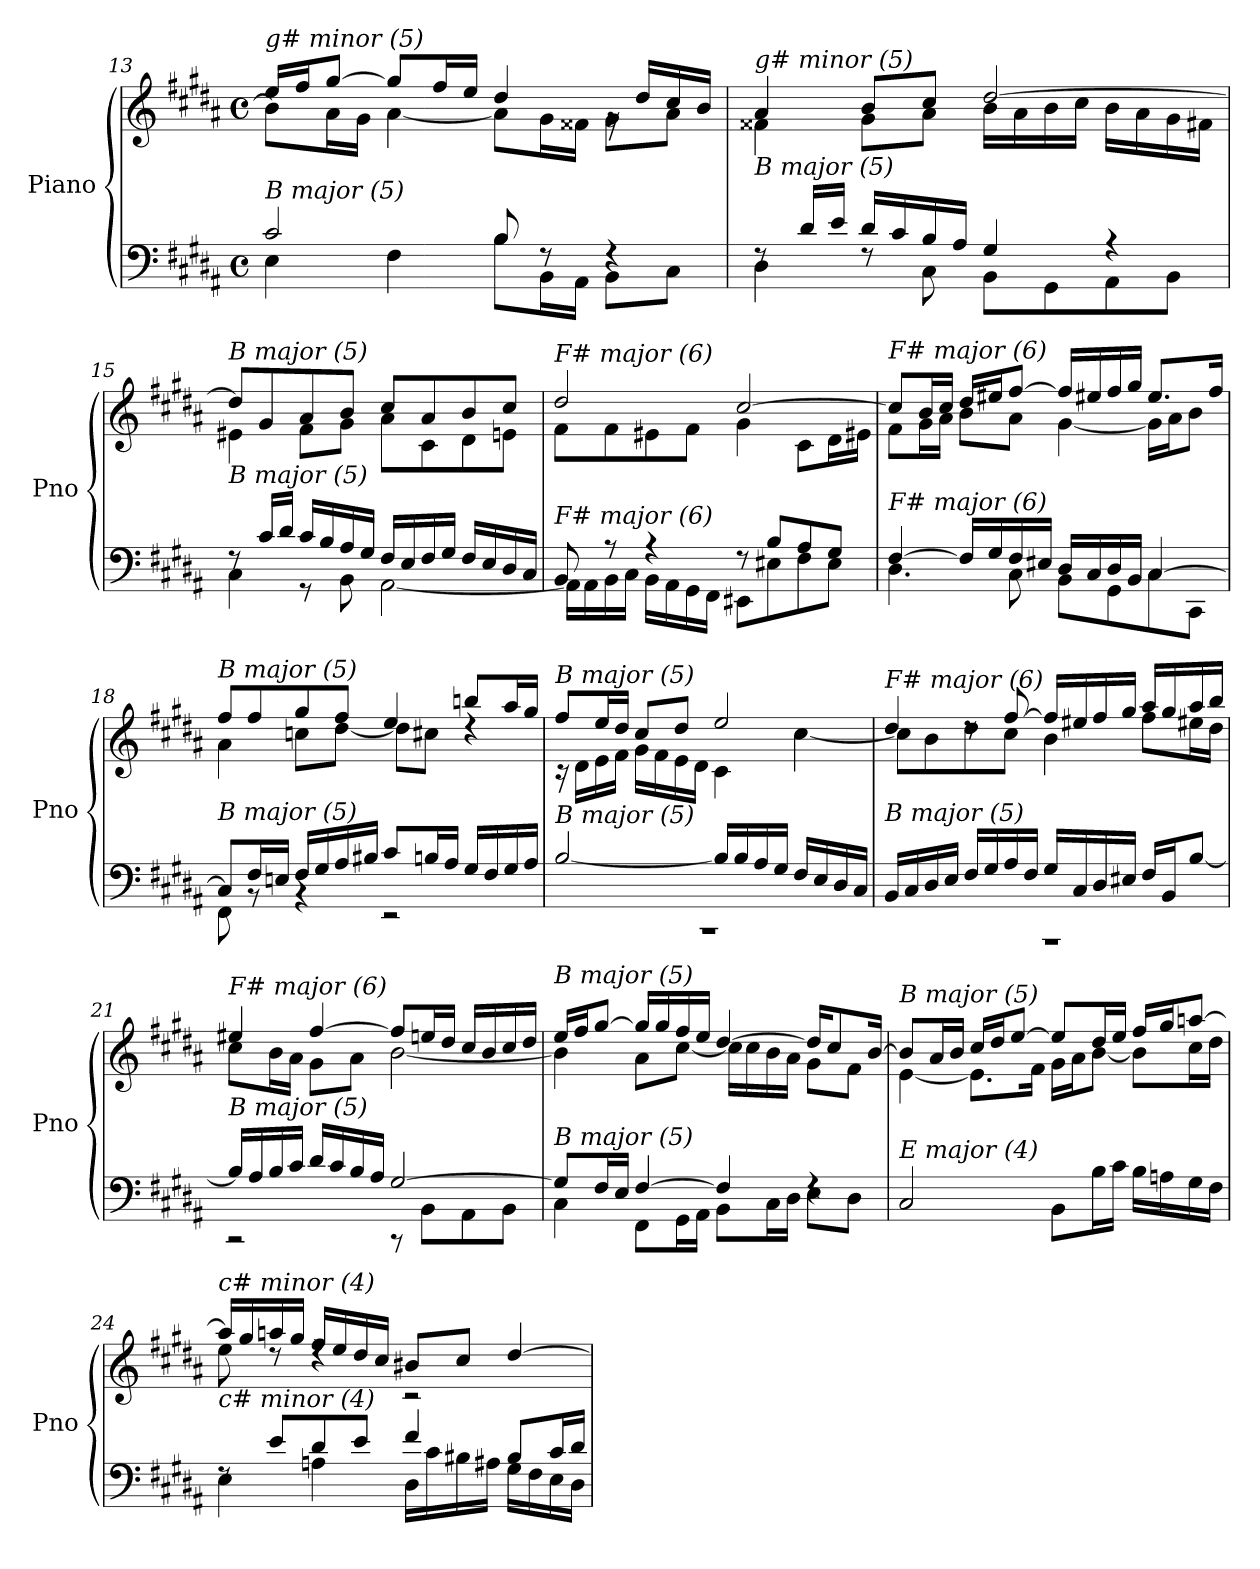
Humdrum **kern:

**kern	**kern
*part1	*part1
*staff2	*staff1
*I"Piano	*
*I'Pno	*
*clefF4	*clefG2
*k[f#c#g#d#a#]	*k[f#c#g#d#a#]
*M4/4	*M4/4
*met(c)	*met(c)
=13	=13
*^	*^
!	!	!LO:TX:i:t=g# minor (5)	!
!LO:TX:i:t=B major (5)	!	!	!
2c#/	4E\	16ee/LL	8b\L]
.	.	16ff#/J	.
.	.	[8gg#/J	16a#\L
.	.	.	16g#\JJ
.	4F#\	8gg#/L]	[4a#\
.	.	16ff#/L	.
.	.	16ee/JJ	.
8B/	8B\L	4dd#/	8a#\L]
8rF	16BB\L	.	16g#\L
.	16AA#\JJ	.	16f##X\JJ
4rF	8BB\L	16rg	8g#\L
.	.	16dd#/LL	.
.	8C#\J	16cc#/	8a#\J
.	.	16b/JJ	.
!!LO:PB:g=z	!!
=14	=14	=14	=14
!	!	!LO:TX:i:t=g# minor (5)	!
!LO:TX:i:t=B major (5)	!	!	!
8rF	4D#\	4a#/	4f##X\
16d#/LL	.	.	.
16e/JJ	.	.	.
16d#/LL	8rF	8b/L	8g#\L
16c#/	.	.	.
16B/	8C#\	8cc#/J	8a#\J
16A#/JJ	.	.	.
4G#/	8BB\L	[2dd#/	16b\LL
.	.	.	16a#\
.	8GG#\	.	16b\
.	.	.	16cc#\JJ
4r	8AA#\	.	16b\LL
.	.	.	16a#\
.	8BB\J	.	16g#\
.	.	.	16f#X\JJ
=15	=15	=15	=15
!	!	!LO:TX:i:t=B major (5)	!
!LO:TX:i:t=B major (5)	!	!	!
8rF	4C#\	8dd#/L]	4e#X\
16c#/LL	.	8g#/	.
16d#/JJ	.	.	.
16c#/LL	8r	8a#/	8f#\L
16B/	.	.	.
16A#/	8BB\	8b/J	8g#\J
16G#/JJ	.	.	.
16F#/LL	[2AA#\	8cc#/L	8a#\L
16E/	.	.	.
16F#/	.	8a#/	8c#\
16G#/JJ	.	.	.
16F#/LL	.	8b/	8d#\
16E/	.	.	.
16D#/	.	8cc#/J	8en\J
16C#/JJ	.	.	.
=16	=16	=16	=16
!	!	!LO:TX:i:t=F# major (6)	!
!LO:TX:i:t=F# major (6)	!	!	!
8BB/	16AA#\LL]	2dd#/	8f#\L
.	16AA#\	.	.
8r	16BB\	.	8f#\
.	16C#\JJ	.	.
4r	16BB\LL	.	8e#X\
.	16AA#\	.	.
.	16GG#\	.	8f#\J
.	16FF#\JJ	.	.
8r	8EE#X\L	[2cc#/	4g#\
8B/L	8E#X\	.	.
8A#/	8F#\	.	8c#\L
8G#/J	8E#\J	.	16d#\L
.	.	.	16e#X\JJ
!!LO:LB:g=z	!!
=17	=17	=17	=17
!	!	!LO:TX:i:t=F# major (6)	!
!LO:TX:i:t=F# major (6)	!	!	!
[4F#/	4.D#\	8cc#/L]	8f#\L
.	.	16b/L	16g#\L
.	.	16cc#/JJ	16a#\JJ
16F#/LL]	.	16dd#/LL	8b\L
16G#/	.	16ee#X/J	.
16F#/	8C#\	[8ff#/J	8a#\J
16E#X/JJ	.	.	.
16D#/LL	8BB\L	16ff#/LL]	[4g#\
16C#/	.	16ee#X/	.
16D#/	8GG#\	16ff#/	.
16BB/JJ	.	16gg#/JJ	.
[4C#/	8C#\	8.ee#/L	16g#\LL]
.	.	.	16a#\J
.	8CC#\J	.	8b\J
.	.	16ff#/Jk	.
=18	=18	=18	=18
!	!	!LO:TX:i:t=B major (5)	!
!LO:TX:i:t=B major (5)	!	!	!
8C#/L]	8FF#\	8ff#/L	4a#\
16F#/L	8rBB	8ff#/	.
16En/JJ	.	.	.
16F#/LL	4rBB	8gg#/	8ccni\L
16G#/	.	.	.
16A#/	.	8ff#/J	[8dd#\J
16B#X/JJ	.	.	.
8c#/L	2r	4ee/	8dd#\L]
16Bn/L	.	.	8cc#\J
16A#/JJ	.	.	.
16G#/LL	.	8bbn/L	4rdd
16F#/	.	.	.
16G#/	.	16aa#/L	.
16A#/JJ	.	16gg#/JJ	.
!!LO:LB:g=z	!!
=19	=19	=19	=19
!	!	!LO:TX:i:t=B major (5)	!
!LO:TX:i:t=B major (5)	!	!	!
1rCC	[2B/	8ff#/L	16r
.	.	.	16d#\LL
.	.	16ee/L	16e\
.	.	16dd#/JJ	16f#\JJ
.	.	8cc#/L	16g#\LL
.	.	.	16f#\
.	.	8dd#/J	16e\
.	.	.	16d#\JJ
.	16B/LL]	2ee/	4c#\
.	16B/	.	.
.	16A#/	.	.
.	16G#/JJ	.	.
.	16F#/LL	.	[4cc#\
.	16E/	.	.
.	16D#/	.	.
.	16C#/JJ	.	.
!!LO:LB:g=z	!!
=20	=20	=20	=20
!	!	!LO:TX:i:t=F# major (6)	!
!LO:TX:i:t=B major (5)	!	!	!
1rAAA	16BB/LL	4dd#/	8cc#\L]
.	16C#/	.	.
.	16D#/	.	8b\
.	16E/JJ	.	.
.	16F#/LL	8rdd	8dd#\
.	16G#/	.	.
.	16A#/	[8ff#/	8cc#\J
.	16F#/JJ	.	.
.	16G#/LL	16ff#/LL]	4b\
.	16C#/	16ee#X/	.
.	16D#/	16ff#/	.
.	16E#X/JJ	16gg#/JJ	.
.	16F#/LL	16aa#/LL	8ff#\L
.	16BB/J	16gg#/	.
.	[8B/J	16aa#/	16ee#X\L
.	.	16bb/JJ	16dd#\JJ
=21	=21	=21	=21
!	!	!LO:TX:i:t=F# major (6)	!
!LO:TX:i:t=B major (5)	!	!	!
2rCC	16B/LL]	4ee#X/	8cc#\L
.	16A#/	.	.
.	16B/	.	16b\L
.	16c#/JJ	.	16a#\JJ
.	16d#/LL	[4ff#/	8g#\L
.	16c#/	.	.
.	16B/	.	8a#\J
.	16A#/JJ	.	.
[2G#/	8rCC	8ff#/L]	[2b\
.	8BB\L	16een/L	.
.	.	16dd#/JJ	.
.	8AA#\	16cc#/LL	.
.	.	16b/	.
.	8BB\J	16cc#/	.
.	.	16dd#/JJ	.
!!LO:LB:g=z	!!
=22	=22	=22	=22
!	!	!LO:TX:i:t=B major (5)	!
!LO:TX:i:t=B major (5)	!	!	!
8G#/L]	4C#\	16ee/LL	4b\]
.	.	16ff#/J	.
16F#/L	.	[8gg#/J	.
16E/JJ	.	.	.
[4F#/	8FF#\L	16gg#/LL]	8a#\L
.	.	16gg#/	.
.	16GG#\L	16ff#/	[8cc#\J
.	16AA#\JJ	16ee/JJ	.
4F#/]	8BB\L	[4dd#/	16cc#\LL]
.	.	.	16cc#\
.	16C#\L	.	16b\
.	16D#\JJ	.	16a#\JJ
4rF	8E\L	16dd#/KL]	8g#\L
.	.	8cc#/	.
.	8D#\J	.	8f#\J
.	.	[16b/Jk	.
*v	*v	*	*
!!LO:PB:g=z	!!
=23	=23	=23
!	!LO:TX:i:t=B major (5)	!
!LO:TX:i:t=E major (4)	!	!
2C#/	8b/L]	[4e\
.	16a#/L	.
.	16b/JJ	.
.	16cc#/LL	8.e\L]
.	16dd#/J	.
.	[8ee/J	.
.	.	16f#\Jk
8BB\L	8ee/L]	16g#\LL
.	.	16a#\J
16B\L	16dd#/L	[8b\J
16c#\JJ	16ee/JJ	.
16B\LL	16ff#/LL	8b\L]
16An\	16gg#/J	.
16G#\	[8aan/J	16cc#\L
16F#\JJ	.	16dd#\JJ
=24	=24	=24
*^	*	*
!	!	!LO:TX:i:t=c# minor (4)	!
!LO:TX:i:t=c# minor (4)	!	!	!
8rF	4E\	16aa/LL]	8ee\
.	.	16gg#/	.
8e/L	.	16aan/	8rdd
.	.	16gg#/JJ	.
8d#/	4An\	16ff#/LL	4rdd
.	.	16ee/	.
8e/J	.	16dd#/	.
.	.	16cc#/JJ	.
4f#/	16D#\LL	8b#X/L	2r
.	16c#\	.	.
.	16B#X\	8cc#/J	.
.	16A#X\JJ	.	.
8B#/L	16G#\LL	[4dd#/	.
.	16F#\	.	.
16c#/L	16E\	.	.
16d#/JJ	16D#\JJ	.	.
*v	*v	*	*
*	*v	*v
=	=
*-	*-
